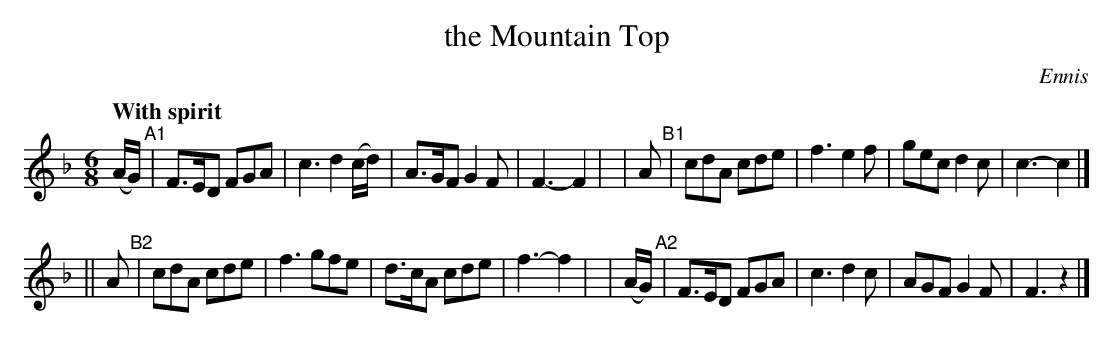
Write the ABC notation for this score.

X:1
T: the Mountain Top
Q: "With spirit"
O: Ennis
M: 6/8
L: 1/8
K: F
(A/G/) "^A1"| F>ED FGA | c3 d2(c/d/) | A>GF G2F | F3- F2 |\
| A "^B1"| cdA cde | f3 e2f | gec d2c | c3- c2 |]
|| A "^B2"| cdA cde | f3 gfe | d>cA cde | f3- f2 |\
| (A/G/) "^A2"| F>ED FGA | c3 d2c | AGF G2F | F3 z2 |]
